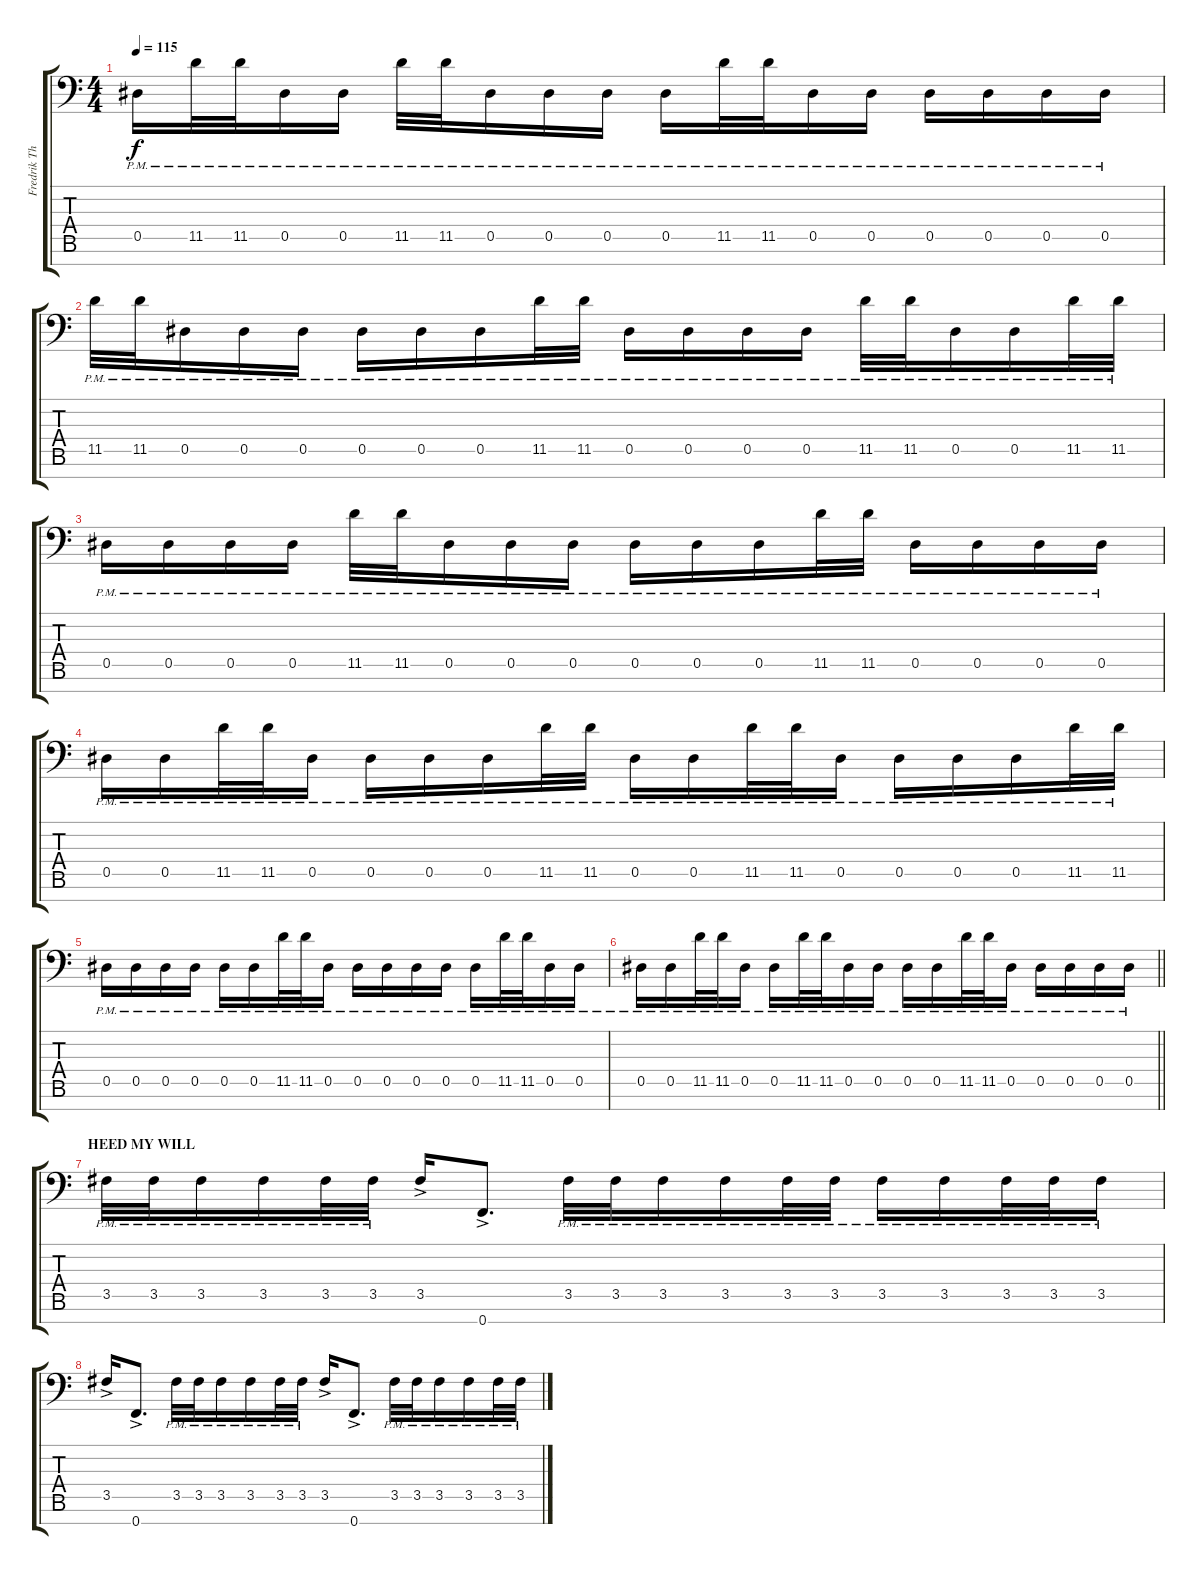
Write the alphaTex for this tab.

\track ("Fredrik Thordendal (Guitar 1)" "Fredrik Th") {instrument distortionguitar}
\staff {score tabs}
\tuning (Bb3 F3 Db3 Ab2 Eb2 Bb1 F1) {hide}
\ts (4 4)
\tempo 115
\clef f4
\ks c
0.5{pm}.16{dy f} 11.5{pm}.32 11.5{pm}.32 0.5{pm}.16 0.5{pm}.16 11.5{pm}.32 11.5{pm}.32 0.5{pm}.16 0.5{pm}.16 0.5{pm}.16 0.5{pm}.16 11.5{pm}.32 11.5{pm}.32 0.5{pm}.16 0.5{pm}.16 0.5{pm}.16 0.5{pm}.16 0.5{pm}.16 0.5{pm}.16 |
11.5{pm}.32 11.5{pm}.32 0.5{pm}.16 0.5{pm}.16 0.5{pm}.16 0.5{pm}.16 0.5{pm}.16 0.5{pm}.16 11.5{pm}.32 11.5{pm}.32 0.5{pm}.16 0.5{pm}.16 0.5{pm}.16 0.5{pm}.16 11.5{pm}.32 11.5{pm}.32 0.5{pm}.16 0.5{pm}.16 11.5{pm}.32 11.5{pm}.32 |
0.5{pm}.16 0.5{pm}.16 0.5{pm}.16 0.5{pm}.16 11.5{pm}.32 11.5{pm}.32 0.5{pm}.16 0.5{pm}.16 0.5{pm}.16 0.5{pm}.16 0.5{pm}.16 0.5{pm}.16 11.5{pm}.32 11.5{pm}.32 0.5{pm}.16 0.5{pm}.16 0.5{pm}.16 0.5{pm}.16 |
0.5{pm}.16 0.5{pm}.16 11.5{pm}.32 11.5{pm}.32 0.5{pm}.16 0.5{pm}.16 0.5{pm}.16 0.5{pm}.16 11.5{pm}.32 11.5{pm}.32 0.5{pm}.16 0.5{pm}.16 11.5{pm}.32 11.5{pm}.32 0.5{pm}.16 0.5{pm}.16 0.5{pm}.16 0.5{pm}.16 11.5{pm}.32 11.5{pm}.32 |
0.5{pm}.16 0.5{pm}.16 0.5{pm}.16 0.5{pm}.16 0.5{pm}.16 0.5{pm}.16 11.5{pm}.32 11.5{pm}.32 0.5{pm}.16 0.5{pm}.16 0.5{pm}.16 0.5{pm}.16 0.5{pm}.16 0.5{pm}.16 11.5{pm}.32 11.5{pm}.32 0.5{pm}.16 0.5{pm}.16 |
\barLineRight lightlight
0.5{pm}.16 0.5{pm}.16 11.5{pm}.32 11.5{pm}.32 0.5{pm}.16 0.5{pm}.16 11.5{pm}.32 11.5{pm}.32 0.5{pm}.16 0.5{pm}.16 0.5{pm}.16 0.5{pm}.16 11.5{pm}.32 11.5{pm}.32 0.5{pm}.16 0.5{pm}.16 0.5{pm}.16 0.5{pm}.16 0.5{pm}.16 |
\section ("" "HEED MY WILL")
3.5{pm}.32 3.5{pm}.32 3.5{pm}.16 3.5{pm}.16 3.5{pm}.32 3.5{pm}.32 3.5{ac}.16 0.7{ac}.8{d} 3.5{pm}.32 3.5{pm}.32 3.5{pm}.16 3.5{pm}.16 3.5{pm}.32 3.5{pm}.32 3.5{pm}.16 3.5{pm}.16 3.5{pm}.32 3.5{pm}.32 3.5{pm}.16 |
3.5{ac}.16 0.7{ac}.8{d} 3.5{pm}.32 3.5{pm}.32 3.5{pm}.16 3.5{pm}.16 3.5{pm}.32 3.5{pm}.32 3.5{ac}.16 0.7{ac}.8{d} 3.5{pm}.32 3.5{pm}.32 3.5{pm}.16 3.5{pm}.16 3.5{pm}.32 3.5{pm}.32
